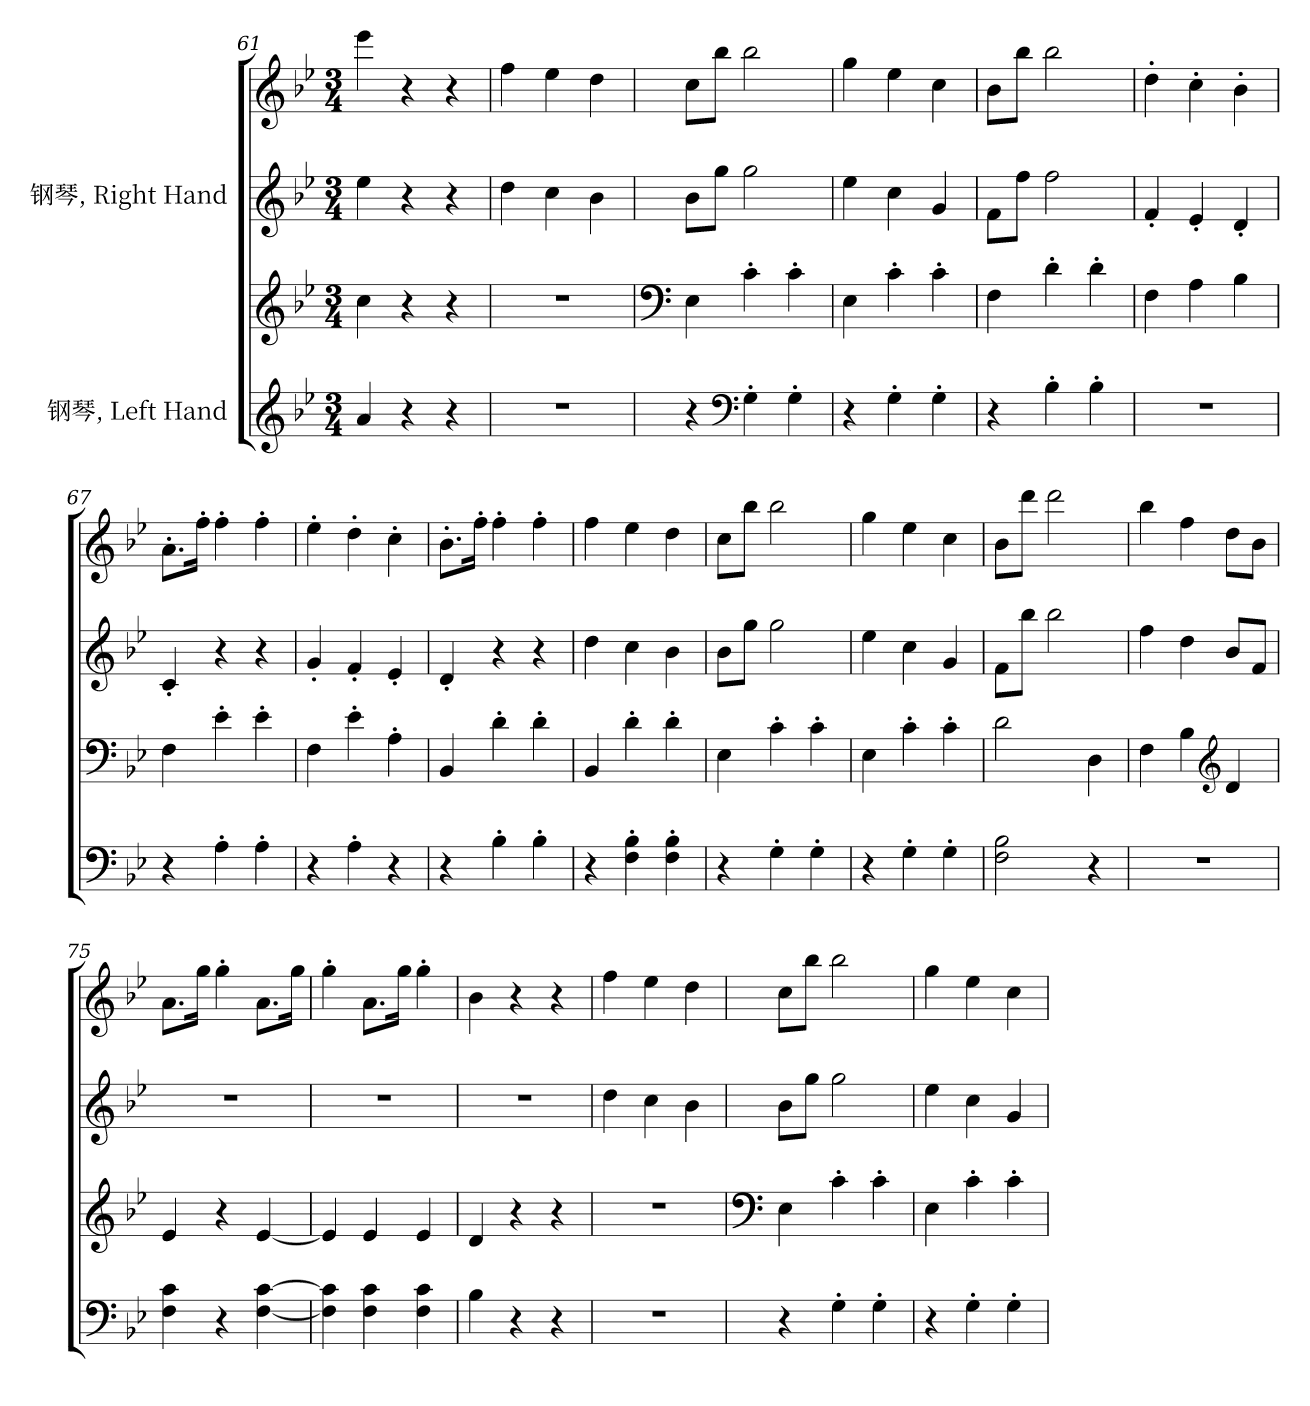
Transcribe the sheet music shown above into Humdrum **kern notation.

**kern	**kern	**kern	**kern
*part2	*part2	*part1	*part1
*staff4	*staff3	*staff2	*staff1
*I"钢琴, Left Hand	*	*I"钢琴, Right Hand	*
*clefG2	*clefG2	*clefG2	*clefG2
*k[b-e-]	*k[b-e-]	*k[b-e-]	*k[b-e-]
*M3/4	*M3/4	*M3/4	*M3/4
=61	=61	=61	=61
4a/	4cc\	4ee-\	4eee-\
4r	4r	4r	4r
4r	4r	4r	4r
=62	=62	=62	=62
*	*	*	*MM130
2.r	2.r	4dd\	4ff\
.	.	4cc\	4ee-\
.	.	4b-\	4dd\
=63	=63	=63	=63
*	*clefF4	*	*
4r	4E-\	8b-\L	8cc\L
.	.	8gg\J	8bb-\J
*clefF4	*	*	*
4G'\	4c'\	2gg\	2bb-\
4G'\	4c'\	.	.
=64	=64	=64	=64
4r	4E-\	4ee-\	4gg\
4G'\	4c'\	4cc\	4ee-\
4G'\	4c'\	4g/	4cc\
=65	=65	=65	=65
4r	4F\	8f\L	8b-\L
.	.	8ff\J	8bb-\J
4B-'\	4d'\	2ff\	2bb-\
4B-'\	4d'\	.	.
!!LO:LB:g=z
=66	=66	=66	=66
2.r	4F\	4f'/	4dd'\
.	4A\	4e-'/	4cc'\
.	4B-\	4d'/	4b-'\
=67	=67	=67	=67
4r	4F\	4c'/	8.a'\L
.	.	.	16ff'\Jk
4A'\	4e-'\	4r	4ff'\
4A'\	4e-'\	4r	4ff'\
=68	=68	=68	=68
4r	4F\	4g'/	4ee-'\
4A'\	4e-'\	4f'/	4dd'\
4r	4A'\	4e-'/	4cc'\
=69	=69	=69	=69
4r	4BB-/	4d'/	8.b-'\L
.	.	.	16ff'\Jk
4B-'\	4d'\	4r	4ff'\
4B-'\	4d'\	4r	4ff'\
=70	=70	=70	=70
4r	4BB-/	4dd\	4ff\
4F\' 4B-\'	4d'\	4cc\	4ee-\
4F\' 4B-\'	4d'\	4b-\	4dd\
=71	=71	=71	=71
4r	4E-\	8b-\L	8cc\L
.	.	8gg\J	8bb-\J
4G'\	4c'\	2gg\	2bb-\
4G'\	4c'\	.	.
=72	=72	=72	=72
4r	4E-\	4ee-\	4gg\
4G'\	4c'\	4cc\	4ee-\
4G'\	4c'\	4g/	4cc\
=73	=73	=73	=73
2F\ 2B-\	2d\	8f\L	8b-\L
.	.	8bb-\J	8ddd\J
.	.	2bb-\	2ddd\
4r	4D\	.	.
!!LO:LB:g=z
=74	=74	=74	=74
2.r	4F\	4ff\	4bb-\
.	4B-\	4dd\	4ff\
*	*clefG2	*	*
.	4d/	8b-/L	8dd\L
.	.	8f/J	8b-\J
=75	=75	=75	=75
4F\ 4c\	4e-/	2.r	8.a\L
.	.	.	16gg\Jk
4r	4r	.	4gg'\
[4F\ [4c\	[4e-/	.	8.a\L
.	.	.	16gg\Jk
=76	=76	=76	=76
4F\] 4c\]	4e-/]	2.r	4gg'\
4F\ 4c\	4e-/	.	8.a\L
.	.	.	16gg\Jk
4F\ 4c\	4e-/	.	4gg'\
=77	=77	=77	=77
4B-\	4d/	2.r	4b-\
4r	4r	.	4r
4r	4r	.	4r
=78	=78	=78	=78
2.r	2.r	4dd\	4ff\
.	.	4cc\	4ee-\
.	.	4b-\	4dd\
=79	=79	=79	=79
*	*clefF4	*	*
4r	4E-\	8b-\L	8cc\L
.	.	8gg\J	8bb-\J
4G'\	4c'\	2gg\	2bb-\
4G'\	4c'\	.	.
=80	=80	=80	=80
4r	4E-\	4ee-\	4gg\
4G'\	4c'\	4cc\	4ee-\
4G'\	4c'\	4g/	4cc\
=	=	=	=
*-	*-	*-	*-
